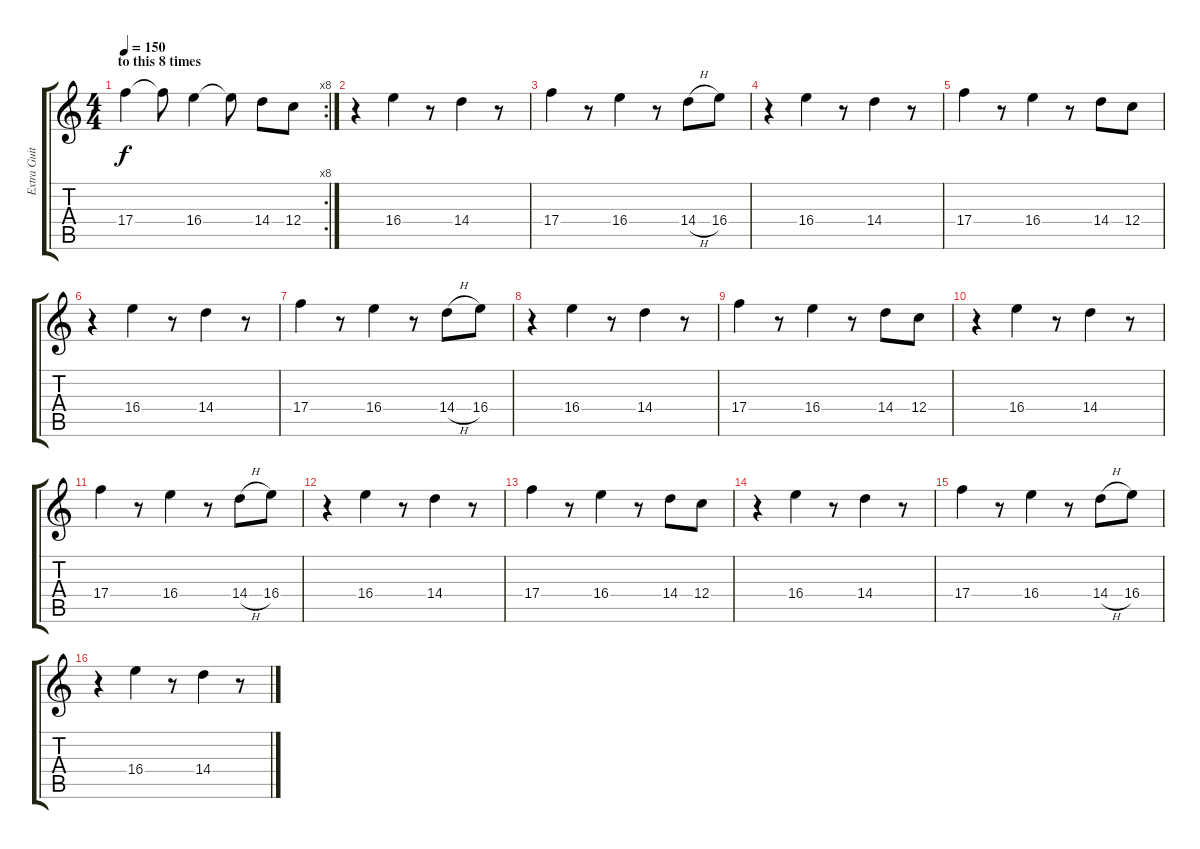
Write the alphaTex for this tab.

\track ("Extra Guitar 1" "Extra Guit") {instrument overdrivenguitar}
\staff {score tabs}
\tuning (D4 A3 F3 C3 G2 C2) {hide}
\rc 8
\ts (4 4)
\section ("" "to this 8 times")
\tempo 150
\clef g2
\ks c
17.4.4{dy f} 17.4{t}.8 16.4.4 16.4{t}.8 14.4.8 12.4.8 |
r.4 16.4.4 r.8 14.4.4 r.8 |
17.4.4 r.8 16.4.4 r.8 14.4{h}.8 16.4.8 |
r.4 16.4.4 r.8 14.4.4 r.8 |
17.4.4 r.8 16.4.4 r.8 14.4.8 12.4.8 |
r.4 16.4.4 r.8 14.4.4 r.8 |
17.4.4 r.8 16.4.4 r.8 14.4{h}.8 16.4.8 |
r.4 16.4.4 r.8 14.4.4 r.8 |
17.4.4 r.8 16.4.4 r.8 14.4.8 12.4.8 |
r.4 16.4.4 r.8 14.4.4 r.8 |
17.4.4 r.8 16.4.4 r.8 14.4{h}.8 16.4.8 |
r.4 16.4.4 r.8 14.4.4 r.8 |
17.4.4 r.8 16.4.4 r.8 14.4.8 12.4.8 |
r.4 16.4.4 r.8 14.4.4 r.8 |
17.4.4 r.8 16.4.4 r.8 14.4{h}.8 16.4.8 |
r.4 16.4.4 r.8 14.4.4 r.8
